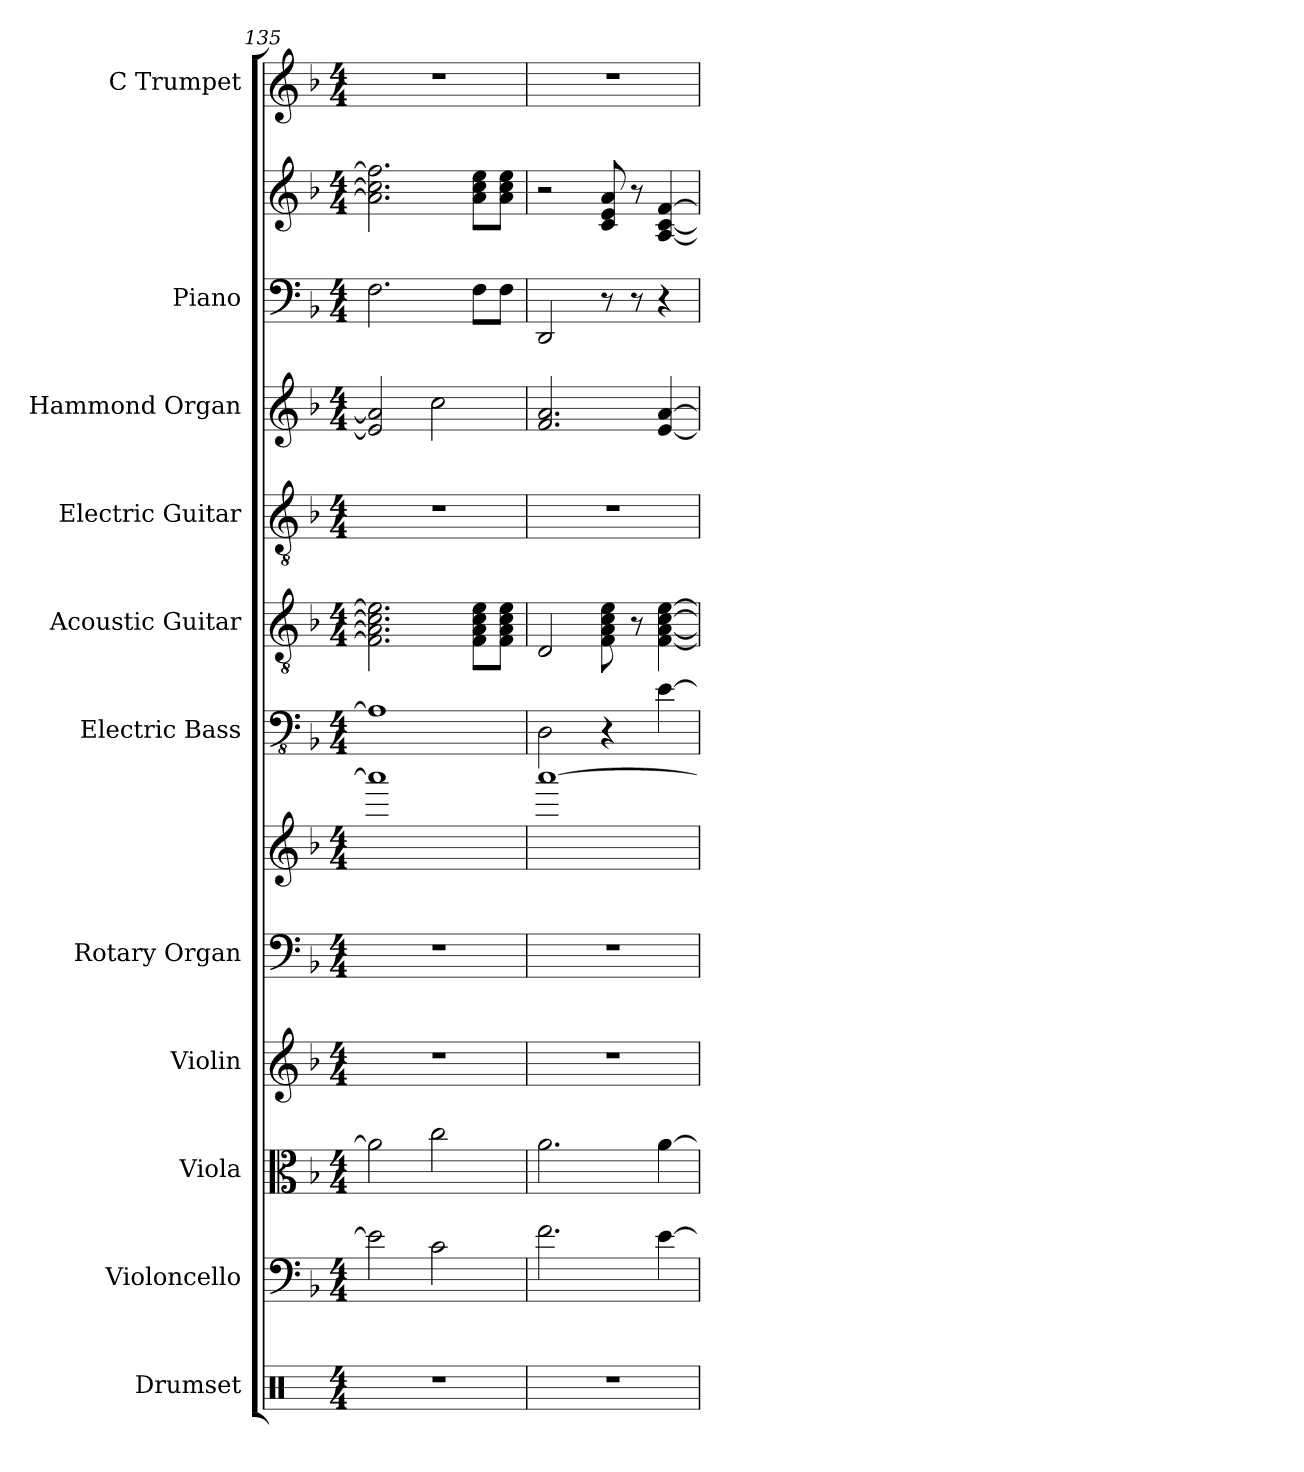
**kern	**kern	**kern	**kern	**kern	**kern	**kern	**kern	**kern	**kern	**kern	**kern	**kern
*part11	*part10	*part9	*part8	*part7	*part7	*part6	*part5	*part4	*part3	*part2	*part2	*part1
*staff13	*staff12	*staff11	*staff10	*staff9	*staff8	*staff7	*staff6	*staff5	*staff4	*staff3	*staff2	*staff1
*I"Drumset	*I"Violoncello	*I"Viola	*I"Violin	*I"Rotary Organ	*	*I"Electric Bass	*I"Acoustic Guitar	*I"Electric Guitar	*I"Hammond Organ	*I"Piano	*	*I"C Trumpet
*I'Drs.	*I'Vc.	*I'Vla.	*I'Vln.	*I'Rot. Org.	*	*I'El. B.	*I'Guit.	*I'El. Guit.	*I'Hm. Org.	*I'Pno.	*	*I'C Tpt.
*clefX	*clefF4	*clefC3	*clefG2	*clefF4	*clefG2	*clefFv4	*clefGv2	*clefGv2	*clefG2	*clefF4	*clefG2	*clefG2
*k[]	*k[b-]	*k[b-]	*k[b-]	*k[b-]	*k[b-]	*k[b-]	*k[b-]	*k[b-]	*k[b-]	*k[b-]	*k[b-]	*k[b-]
*M4/4	*M4/4	*M4/4	*M4/4	*M4/4	*M4/4	*M4/4	*M4/4	*M4/4	*M4/4	*M4/4	*M4/4	*M4/4
=135	=135	=135	=135	=135	=135	=135	=135	=135	=135	=135	=135	=135
1r	2e\]	2a\]	1r	1r	1aaa]	1AA]	2.F\] 2.A\] 2.c\] 2.e\]	1r	2e/] 2a/]	2.F\	2.a\] 2.cc\] 2.ff\]	1r
.	2c\	2cc\	.	.	.	.	.	.	2cc\	.	.	.
.	.	.	.	.	.	.	8F\ 8A\ 8c\ 8e\L	.	.	8F\L	8a\ 8cc\ 8ee\L	.
.	.	.	.	.	.	.	8F\ 8A\ 8c\ 8e\J	.	.	8F\J	8a\ 8cc\ 8ee\J	.
=136	=136	=136	=136	=136	=136	=136	=136	=136	=136	=136	=136	=136
1r	2.f\	2.a\	1r	1r	[1aaa	2DD\	2D/	1r	2.f/ 2.a/	2DD/	2r	1r
.	.	.	.	.	.	4r	8F\ 8A\ 8c\ 8e\	.	.	8r	8c/ 8e/ 8a/	.
.	.	.	.	.	.	.	8r	.	.	8r	8r	.
.	[4e\	[4a\	.	.	.	[4E\	[4F\ [4A\ [4c\ [4e\	.	[4e/ [4a/	4r	[4A/ [4c/ [4f/	.
=	=	=	=	=	=	=	=	=	=	=	=	=
*-	*-	*-	*-	*-	*-	*-	*-	*-	*-	*-	*-	*-
